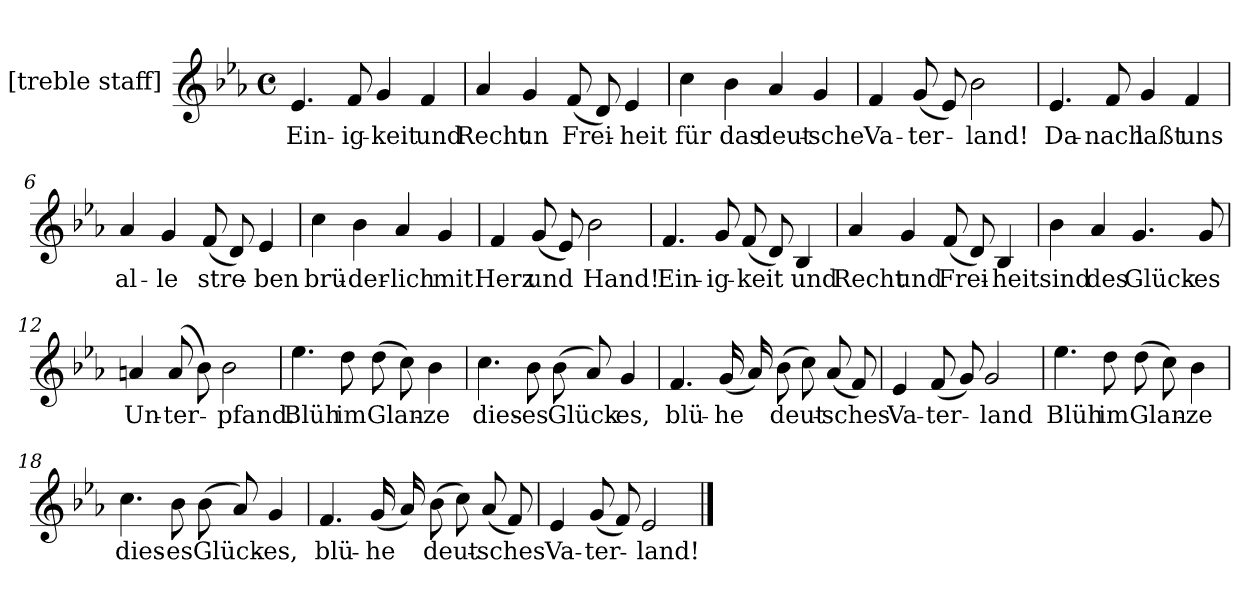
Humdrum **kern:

**kern	**text
*part1	*part1
*staff1	*staff1
*I"[treble staff]	*
*clefG2	*
*k[b-e-a-]	*
*E-:	*
*M4/4	*
*met(c)	*
=1	=1
4.e-	-Ein-
8f	-ig-
4g	-keit
4f	-und
=2	=2
4a-	-Recht
4g	-un
(8fL	-Frei-
8d)	.
4e-	-heit
=3	=3
4cc	-für
4b-	-das
4a-	-deut-
4g	-sche
=4	=4
4f	-Va-
(8gL	-ter-
8e-)	.
2b-	-land!
=5	=5
4.e-	-Da-
8f	-nach
4g	-laßt
4f	-uns
=6	=6
4a-	-al-
4g	-le
(8fL	-stre-
8d)	.
4e-	-ben
=7	=7
4cc	-brü-
4b-	-der-
4a-	-lich
4g	-mit
=8	=8
4f	-Herz
(8gL	-und
8e-)	.
2b-	-Hand!
=9	=9
4.f	-Ein-
8g	-ig-
(8fL	-keit
8d)	.
4B-	-und
=10	=10
4a-	-Recht
4g	-und
(8fL	-Frei-
8d)	.
4B-	-heit
=11	=11
4b-	-sind
4a-	-des
4.g	-Glück-
8g	-es
=12	=12
4a	-Un-
(8aL	-ter-
8b-)	.
2b-	-pfand.
=13	=13
4.ee-	-Blüh
8dd	-im
(8ddL	-Glan-
8cc)	.
4b-	-ze
=14	=14
4.cc	-dies-
8b-	-es
(8b-L	-Glück-
8a-)	.
4g	-es,
=15	=15
4.f	-blü-
(16g	-he
16a-)	.
(8b-L	-deut-
8cc)	.
(8a-	-sches
8f)	.
=16	=16
4e-	-Va-
(8fL	-ter-
8g)	.
2g	-land
=17	=17
4.ee-	-Blüh
8dd	-im
(8ddL	-Glan-
8cc)	.
4b-	-ze
=18	=18
4.cc	-dies-
8b-	-es
(8b-L	-Glück-
8a-)	.
4g	-es,
=19	=19
4.f	-blü-
(16g	-he
16a-)	.
(8b-L	-deut-
8cc)	.
(8a-	-sches
8f)	.
=20	=20
4e-	-Va-
(8gL	-ter-
8f)	.
2e-	-land!
==	==
*-	*-
